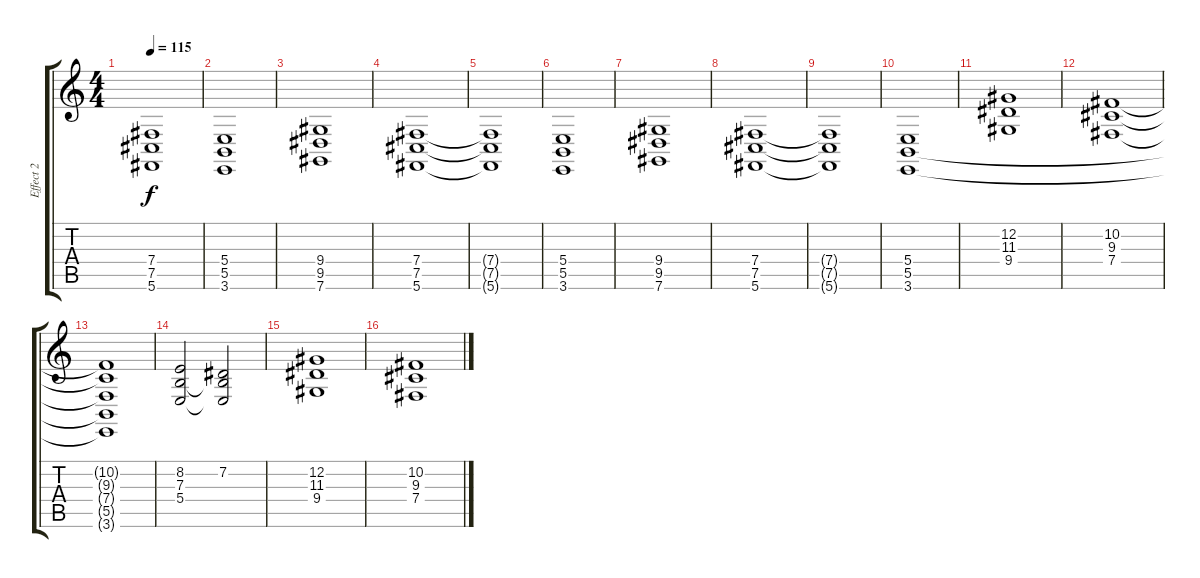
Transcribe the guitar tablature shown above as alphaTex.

\track ("Effect 2" "Effect 2") {instrument choiraahs}
\staff {score tabs}
\tuning (Db4 Ab3 E3 B2 Gb2 Db2) {hide}
\ts (4 4)
\tempo 115
\clef g2
\ks c
(7.4{t} 7.5{t} 5.6{t}).1{dy f} |
(5.4 5.5 3.6).1 |
(9.4 9.5 7.6).1 |
(7.4 7.5 5.6).1 |
(7.4{t} 7.5{t} 5.6{t}).1 |
(5.4 5.5 3.6).1 |
(9.4 9.5 7.6).1 |
(7.4 7.5 5.6).1 |
(7.4{t} 7.5{t} 5.6{t}).1 |
(5.4 5.5 3.6).1 |
(12.2 11.3 9.4).1 |
(10.2 9.3 7.4).1 |
(10.2{t} 9.3{t} 7.4{t} 5.5{t} 3.6{t}).1 |
(8.2 7.3 5.4).2 (7.2 7.3{t} 5.4{t}).2 |
(12.2 11.3 9.4).1 |
(10.2 9.3 7.4).1
